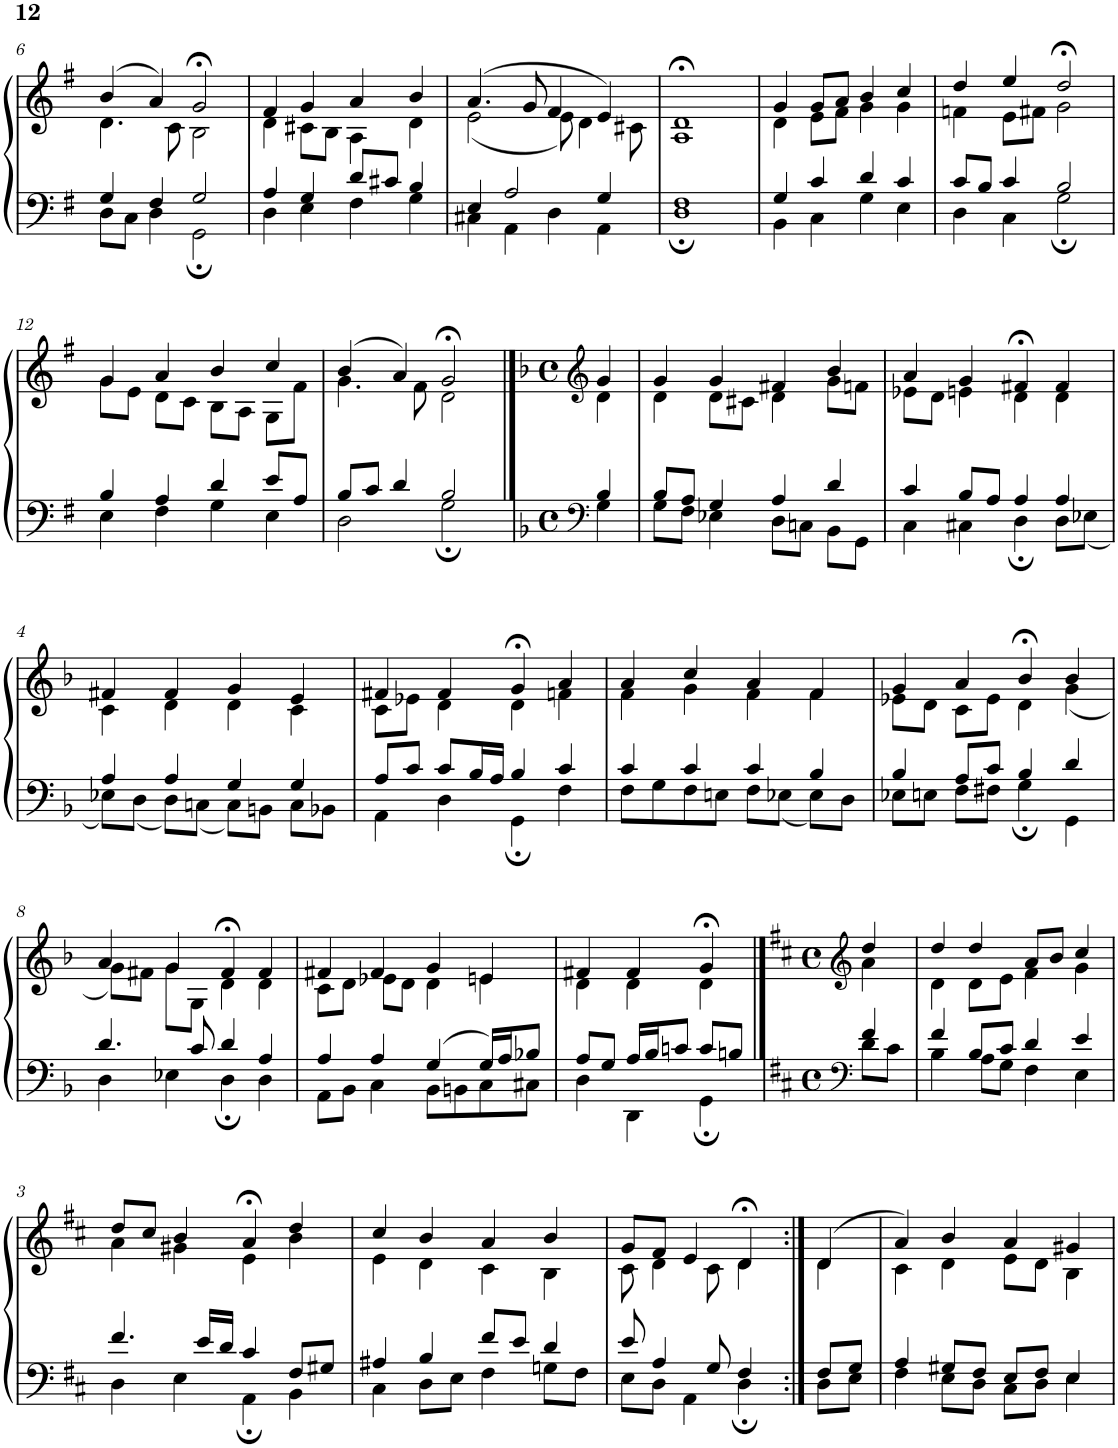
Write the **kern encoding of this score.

**kern	**kern
*part1	*part1
*staff2	*staff1
*I"Piano	*
*I'Pno	*
!!LO:PB:g=z
*clefF4	*clefG2
*k[f#]	*k[f#]
*M4/4	*M4/4
*met(c)	*met(c)
=6	=6
*^	*^
4G/	8D\L	(>4b/	4.d\
.	8C\J	.	.
4F#/	4D\	4a/)	.
.	.	.	8c\
2G/	2GG;\	2g;</	2B\
=7	=7	=7	=7
4A/	4D\	4f#/	4d\
4G/	4E\	4g/	8c#X\L
.	.	.	8B\J
8d/L	4F#\	4a/	4A\
8c#X/J	.	.	.
4B/	4G\	4b/	4d\
=8	=8	=8	=8
4E/	4C#X\	(>4.a/	(<2e\
2A/	4AA\	.	.
.	.	8g/	.
.	4D\	4f#/	8e\)
.	.	.	4d\
4G/	4AA\	4e/)	.
.	.	.	8c#X\
=9	=9	=9	=9
1F#	1D;	1d;<	1A
=10	=10	=10	=10
4G/	4BB\	4g/	4d\
4c/	4C\	8g/L	8e\L
.	.	8a/J	8f#\J
4d/	4G\	4b/	4g\
4c/	4E\	4cc/	4g\
=11	=11	=11	=11
8c/L	4D\	4dd/	4fn\
8B/J	.	.	.
4c/	4C\	4ee/	8e\L
.	.	.	8f#X\J
2B/	2G;\	2dd;</	2g\
!!LO:LB:g=z	!!
=12	=12	=12	=12
4B/	4E\	4g/	8g\L
.	.	.	8e\J
4A/	4F#\	4a/	8d\L
.	.	.	8c\J
4d/	4G\	4b/	8B\L
.	.	.	8A\J
8e/L	4E\	4cc/	8G\L
8A/J	.	.	8f#\J
=13	=13	=13	=13
8B/L	2D\	(>4b/	4.g\
8c/J	.	.	.
4d/	.	4a/)	.
.	.	.	8f#\
2B/	2G;\	2g;</	2d\
==1	==1	==1	==1
*clefF4	*	*clefG2	*
*k[b-]	*	*k[b-]	*
*M4/4	*	*M4/4	*
*met(c)	*	*met(c)	*
4B-/	4G\	4g/	4d\
=2	=2	=2	=2
8B-/L	8G\L	4g/	4d\
8A/J	8F\J	.	.
4G/	4E-X\	4g/	8d\L
.	.	.	8c#X\J
4A/	8D\L	4f#X/	4d\
.	8Cn\J	.	.
4d/	8BB-\L	4b-/	8g\L
.	8GG\J	.	8fn\J
=3	=3	=3	=3
4c/	4C\	4a/	8e-X\L
.	.	.	8d\J
8B-/L	4C#X\	4g/	4en\
8A/J	.	.	.
4A/	4D;\	4f#X;</	4d\
4A/	8D\L	4f#/	4d\
.	8E-X\J	.	.
!!LO:LB:g=z	!!
=4	=4	=4	=4
4A/	8E-X\L	4f#X/	4c\
.	8D\J	.	.
4A/	8D\L	4f#/	4d\
.	8Cn\J	.	.
4G/	8C\L	4g/	4d\
.	8BBn\J	.	.
4G/	8C\L	4e/	4c\
.	8BB-X\J	.	.
=5	=5	=5	=5
8A/L	4AA\	4f#X/	8c\L
8c/J	.	.	8e-X\J
8c/L	4D\	4f#/	4d\
16B-/L	.	.	.
16A/JJ	.	.	.
4B-/	4GG;\	4g;</	4d\
4c/	4F\	4a/	4fn\
=6	=6	=6	=6
4c/	8F\L	4a/	4f\
.	8G\	.	.
4c/	8F\	4cc/	4g\
.	8En\J	.	.
4c/	8F\L	4a/	4f\
.	8E-X\J	.	.
4B-/	8E-\L	4f/	4f\
.	8D\J	.	.
=7	=7	=7	=7
4B-/	8E-X\L	4g/	8e-X\L
.	8En\J	.	8d\J
8A/L	8F\L	4a/	8c\L
8c/J	8F#X\J	.	8e-\J
4B-/	4G;\	4b-;</	4d\
4d/	4GG\	4b-/	(<4g\
!!LO:LB:g=z	!!
=8	=8	=8	=8
4.d/	4D\	4a/	8g\L)
.	.	.	8f#X\J
.	4E-X\	4g/	8g\L
8c/	.	.	8G\J
4d/	4D;\	4f#;</	4d\
4A/	4D\	4f#/	4d\
=9	=9	=9	=9
4A/	8AA\L	4f#X/	8c\L
.	8BB-\J	.	8d\J
4A/	4C\	4f#/	8e-X\L
.	.	.	8d\J
4G/	8BB-\L	4g/	4d\
.	8BBn\	.	.
16G/LL	8C\	4en/	4e\
16A/J	.	.	.
8B-X/J	8C#X\J	.	.
=10	=10	=10	=10
8A/L	4D\	4f#X/	4d\
8G/J	.	.	.
16A/LL	4DD\	4f#/	4d\
16B-/J	.	.	.
8cn/J	.	.	.
8c/L	4GG;\	4g;</	4d\
8Bn/J	.	.	.
==1	==1	==1	==1
*clefF4	*	*clefG2	*
*k[f#c#]	*	*k[f#c#]	*
*M4/4	*	*M4/4	*
*met(c)	*	*met(c)	*
4f#/	8d\L	4dd/	4a\
.	8c#\J	.	.
=2	=2	=2	=2
4f#/	4B\	4dd/	4d\
8B/L	8A\L	4dd/	8d\L
8c#/J	8G\J	.	8e\J
4d/	4F#\	8a/L	4f#\
.	.	8b/J	.
4e/	4E\	4cc#/	4g\
!!LO:LB:g=z	!!
=3	=3	=3	=3
4.f#/	4D\	8dd/L	4a\
.	.	8cc#/J	.
.	4E\	4b/	4g#X\
16e/LL	.	.	.
16d/JJ	.	.	.
4c#/	4AA;\	4a;</	4e\
8F#/L	4BB\	4dd/	4b\
8G#X/J	.	.	.
=4	=4	=4	=4
4A#X/	4C#\	4cc#/	4e\
4B/	8D\L	4b/	4d\
.	8E\J	.	.
8f#/L	4F#\	4a/	4c#\
8e/J	.	.	.
4d/	8Gn\L	4b/	4B\
.	8F#\J	.	.
=5	=5	=5	=5
8e/	8E\L	8g/L	8c#\
4A/	8D\J	8f#/J	4d\
.	4AA\	4e/	.
8G/	.	.	8c#\
4F#/	4D;\	4d;</	4d\
=6:|!	=6:|!	=6:|!	=6:|!
8F#/L	8D\L	(>4d/	4d\
8G/J	8E\J	.	.
=7	=7	=7	=7
4A/	4F#\	4a/)	4c#\
8G#X/L	8E\L	4b/	4d\
8F#/J	8D\J	.	.
8E/L	8C#\L	4a/	8e\L
8F#/J	8D\J	.	8d\J
4E/	4E\	4g#X/	4B\
*v	*v	*	*
*	*v	*v
=	=
*-	*-
